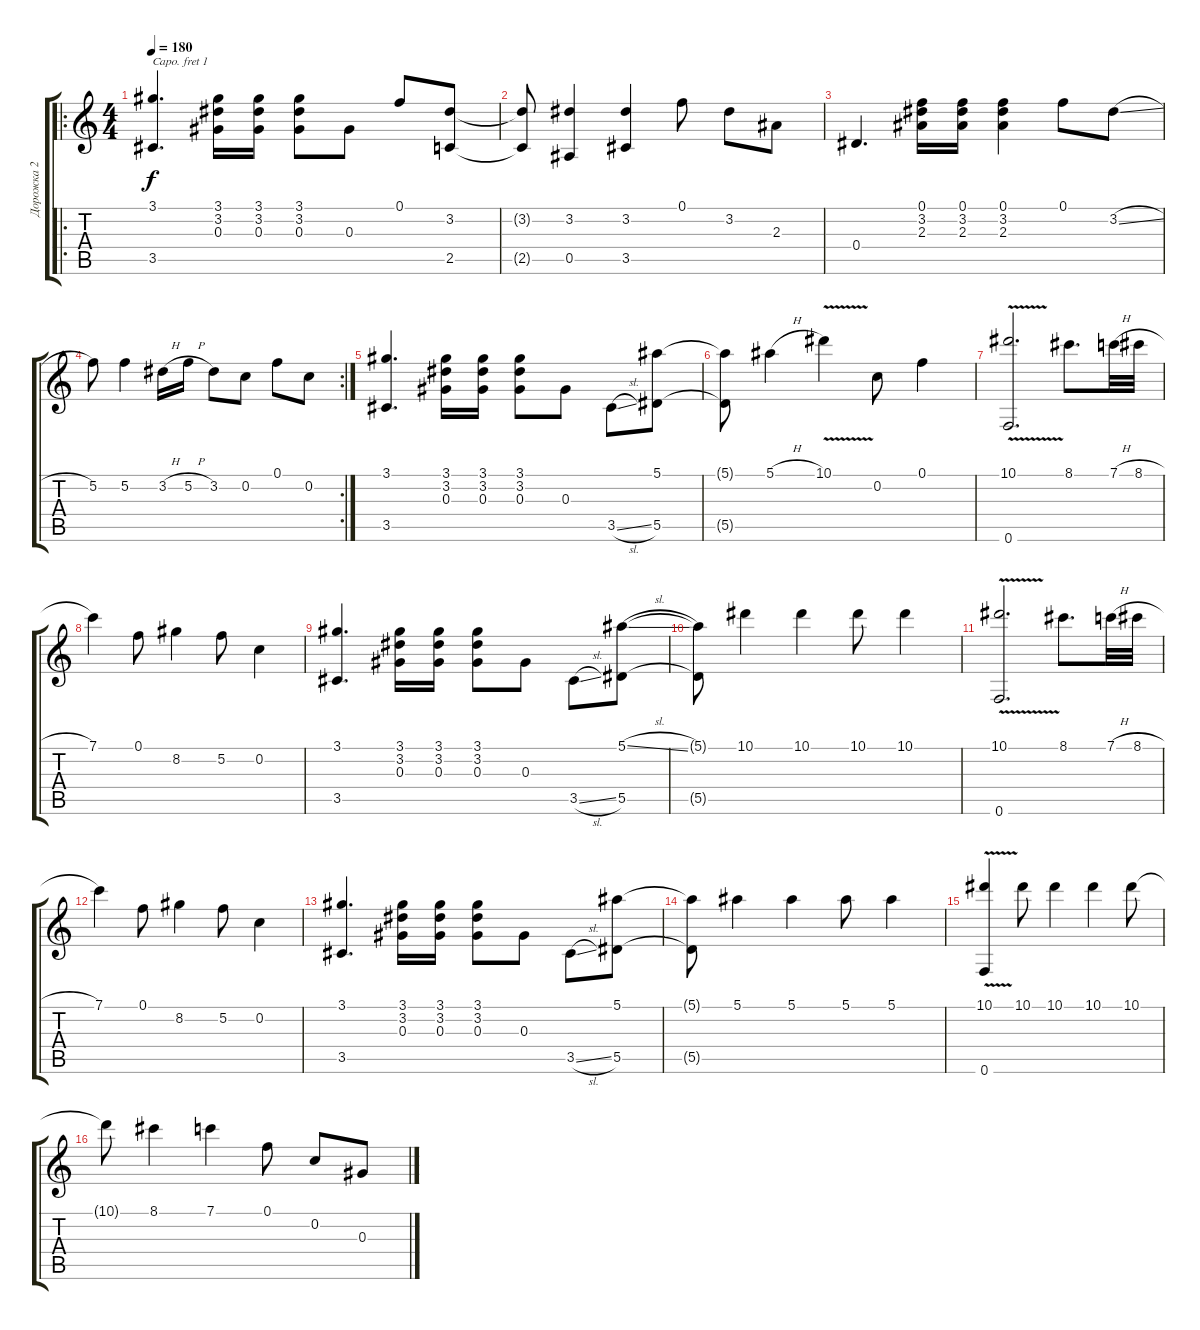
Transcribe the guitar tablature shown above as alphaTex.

\track ("Дорожка 2" "Дорожка 2") {instrument acousticguitarsteel}
\staff {score tabs}
\capo 1
\tuning (E4 B3 G3 D3 A2 E2) {hide}
\ro
\ts (4 4)
\tempo 180
\clef g2
\ks c
(3.1 3.5).4{d dy f} (3.1 3.2 0.3).16 (3.1 3.2 0.3).16 (3.1 3.2 0.3).8 0.3.8 0.1.8 (3.2 2.5).8 |
(3.2{t} 2.5{t}).8 (3.2 0.5).4 (3.2 3.5).4 0.1.8 3.2.8 2.3.8 |
0.4.4{d} (0.1 3.2 2.3).16 (0.1 3.2 2.3).16 (0.1 3.2 2.3).4 0.1.8 3.2{sl}.8 |
\rc 2
5.2.8 5.2.4 3.2{h}.16 5.2{h}.16 3.2.8 0.2.8 0.1.8 0.2.8 |
(3.1 3.5).4{d} (3.1 3.2 0.3).16 (3.1 3.2 0.3).16 (3.1 3.2 0.3).8 0.3.8 3.5{sl}.8 (5.1 5.5).8 |
(5.1{t} 5.5{t}).8 5.1{h}.4 10.1{v}.4 0.2.8 0.1.4 |
(10.1{v} 0.6).2{d} 8.1.8{d} 7.1{h}.32 8.1{h}.32 |
7.1.4 0.1.8 8.2.4 5.2.8 0.2.4 |
(3.1 3.5).4{d} (3.1 3.2 0.3).16 (3.1 3.2 0.3).16 (3.1 3.2 0.3).8 0.3.8 3.5{sl}.8 (5.1{sl} 5.5).8 |
(5.1{t} 5.5{t}).8 10.1.4 10.1.4 10.1.8 10.1.4 |
(10.1{v} 0.6).2{d} 8.1.8{d} 7.1{h}.32 8.1{h}.32 |
7.1.4 0.1.8 8.2.4 5.2.8 0.2.4 |
(3.1 3.5).4{d} (3.1 3.2 0.3).16 (3.1 3.2 0.3).16 (3.1 3.2 0.3).8 0.3.8 3.5{sl}.8 (5.1 5.5).8 |
(5.1{t} 5.5{t}).8 5.1.4 5.1.4 5.1.8 5.1.4 |
(10.1{v} 0.6).4 10.1.8 10.1.4 10.1.4 10.1.8 |
10.1{t}.8 8.1.4 7.1.4 0.1.8 0.2.8 0.3.8
